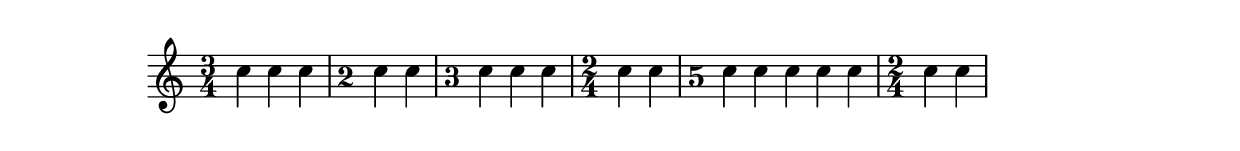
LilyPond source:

%% Do not edit this file; it is automatically
%% generated from LSR http://lsr.dsi.unimi.it
%% This file is in the public domain.
\version "2.13.10"

\header {
  lsrtags = "rhythms, tweaks-and-overrides"

  texidoc = "
Sometimes, a time signature should not print the whole fraction (e.g.
7/4), but only the numerator (7 in this case). This can be easily done
by using @code{\\override Staff.TimeSignature #'style = #'single-digit}
to change the style permanently. By using @code{\\revert
Staff.TimeSignature #'style}, this setting can be reversed. To apply
the single-digit style to only one time signature, use the
@code{\\override} command and prefix it with a @code{\\once}.

"
  doctitle = "Time signature printing only the numerator as a number (instead of the fraction)"
} % begin verbatim

\relative c'' {
  \time 3/4
  c4 c c
  % Change the style permanently
  \override Staff.TimeSignature #'style = #'single-digit
  \time 2/4
  c4 c
  \time 3/4
  c4 c c
  % Revert to default style:
  \revert Staff.TimeSignature #'style
  \time 2/4
  c4 c
  % single-digit style only for the next time signature
  \once \override Staff.TimeSignature #'style = #'single-digit
  \time 5/4
  c4 c c c c
  \time 2/4
  c4 c
}

